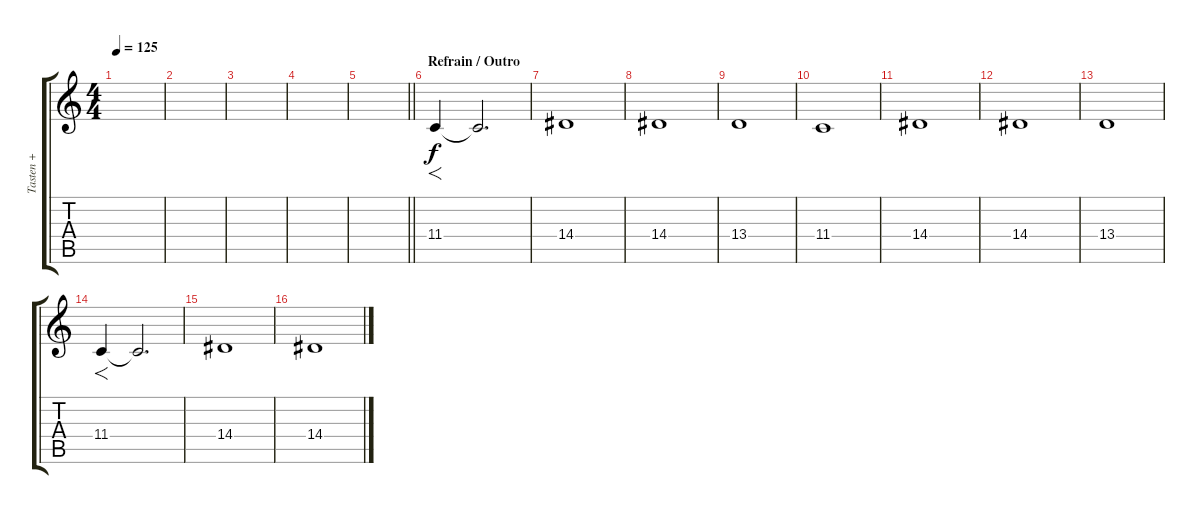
\track ("Tasten +" "Tasten +") {instrument choiraahs}
\staff {score tabs}
\tuning (Eb4 Bb3 Gb3 Db3 Ab2 Eb2) {hide}
\ts (4 4)
\tempo 125
\clef g2
\ks c
|
|
|
|
\barLineRight lightlight
|
\section ("" "Refrain / Outro")
11.4.4{f} 11.4{t}.2{d} |
14.4.1 |
14.4.1 |
13.4.1 |
11.4.1 |
14.4.1 |
14.4.1 |
13.4.1 |
11.4.4{f} 11.4{t}.2{d} |
14.4.1 |
14.4.1
